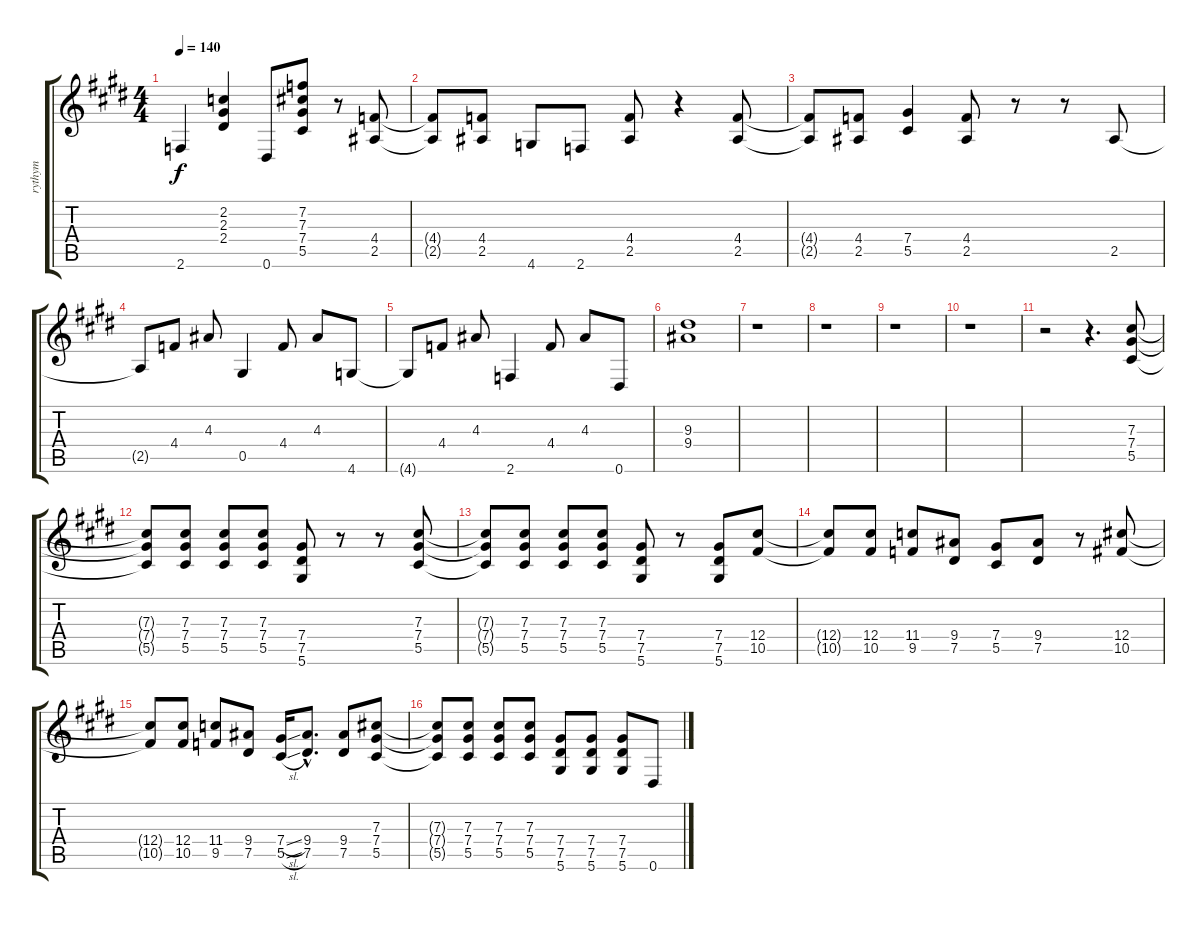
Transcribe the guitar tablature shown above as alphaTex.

\track ("rythym" "rythym") {instrument distortionguitar}
\staff {score tabs}
\tuning (Eb4 Bb3 Gb3 Db3 Ab2 Eb2) {hide}
\ts (4 4)
\tempo 140
\clef g2
\ks e
2.6.4{dy f} (2.2 2.3 2.4).4 0.6.8 (7.2 7.3 7.4 5.5).8 r.8 (4.4 2.5).8 |
(4.4{t} 2.5{t}).8 (4.4 2.5).8 4.6.8 2.6.8 (4.4 2.5).8 r.4 (4.4 2.5).8 |
(4.4{t} 2.5{t}).8 (4.4 2.5).8 (7.4 5.5).4 (4.4 2.5).8 r.8 r.8 2.5.8 |
2.5{t}.8 4.4.8 4.3.8 0.5.4 4.4.8 4.3.8 4.6.8 |
4.6{t}.8 4.4.8 4.3.8 2.6.4 4.4.8 4.3.8 0.6.8 |
(9.3 9.4).1 |
r.1 |
r.1 |
r.1 |
r.1 |
r.2 r.4{d} (7.3 7.4 5.5).8 |
(7.3{t} 7.4{t} 5.5{t}).8 (7.3 7.4 5.5).8 (7.3 7.4 5.5).8 (7.3 7.4 5.5).8 (7.4 7.5 5.6).8 r.8 r.8 (7.3 7.4 5.5).8 |
(7.3{t} 7.4{t} 5.5{t}).8 (7.3 7.4 5.5).8 (7.3 7.4 5.5).8 (7.3 7.4 5.5).8 (7.4 7.5 5.6).8 r.8 (7.4 7.5 5.6).8 (12.4 10.5).8 |
(12.4{t} 10.5{t}).8 (12.4 10.5).8 (11.4 9.5).8 (9.4 7.5).8 (7.4 5.5).8 (9.4 7.5).8 r.8 (12.4 10.5).8 |
(12.4{t} 10.5{t}).8 (12.4 10.5).8 (11.4 9.5).8 (9.4 7.5).8 (7.4{sl} 5.5{sl}).16 (9.4{hac} 7.5{hac}).8{d} (9.4 7.5).8 (7.3 7.4 5.5).8 |
(7.3{t} 7.4{t} 5.5{t}).8 (7.3 7.4 5.5).8 (7.3 7.4 5.5).8 (7.3 7.4 5.5).8 (7.4 7.5 5.6).8 (7.4 7.5 5.6).8 (7.4 7.5 5.6).8 0.6.8
